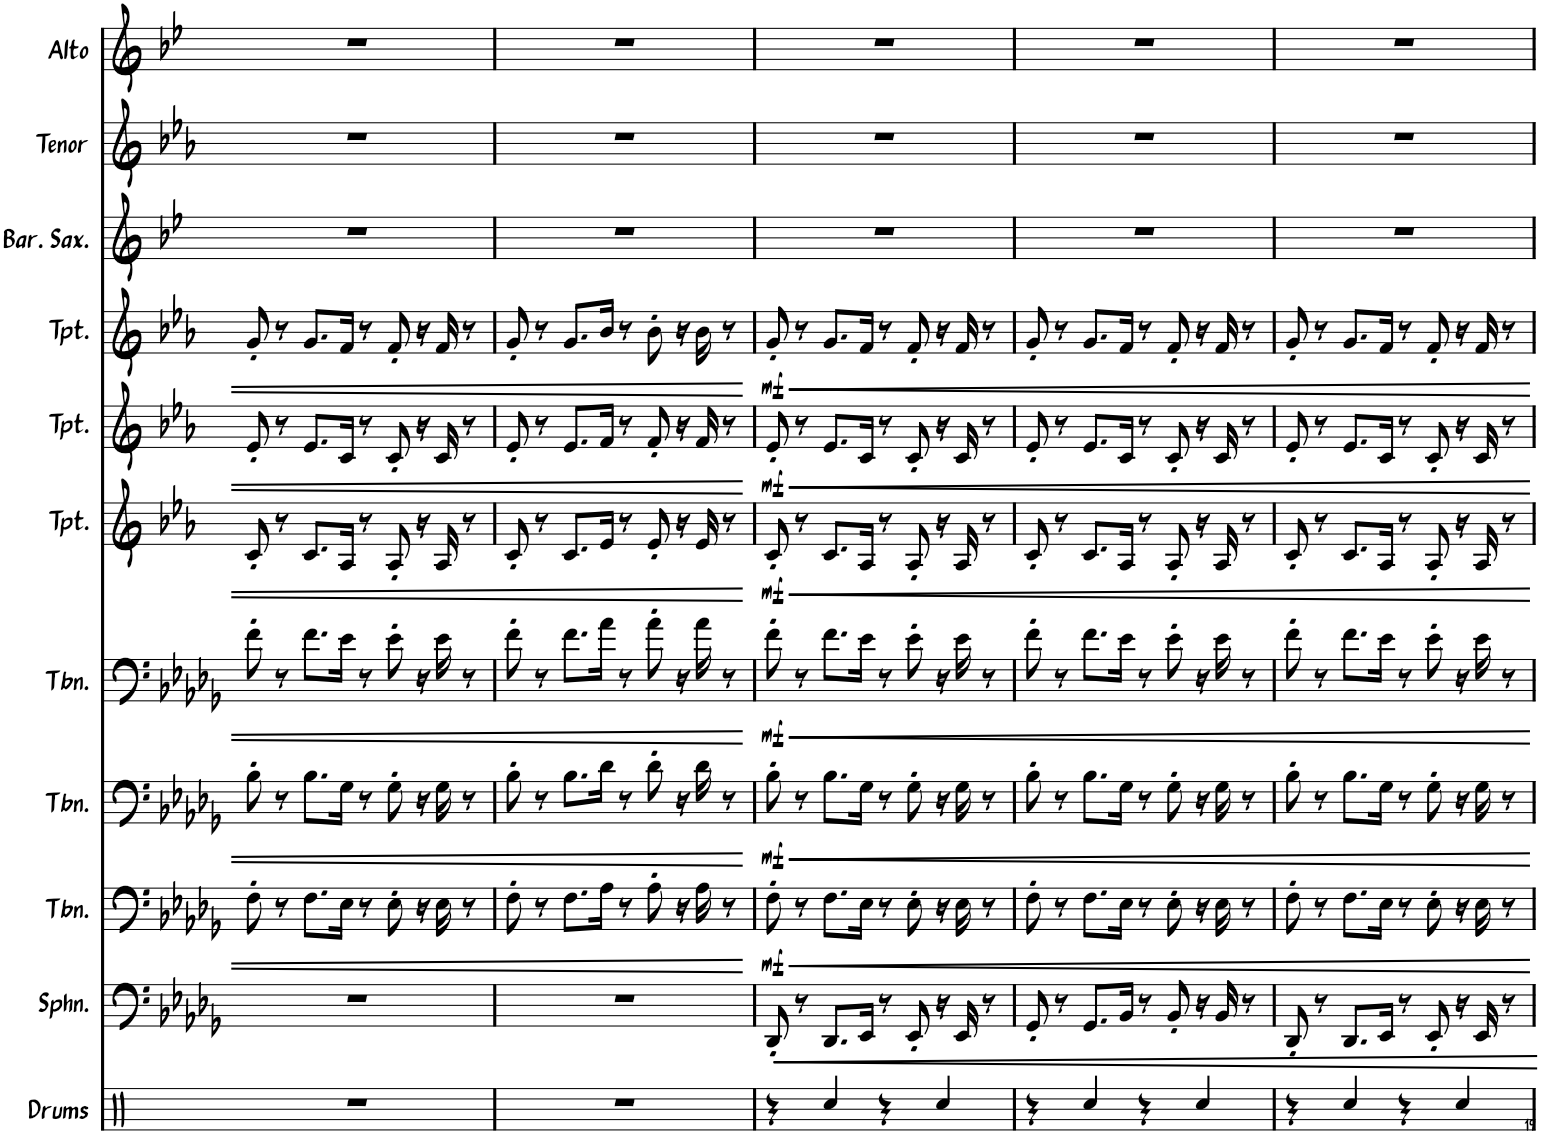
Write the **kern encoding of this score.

**kern	**kern	**kern	**dynam	**kern	**dynam	**kern	**dynam	**kern	**dynam	**kern	**dynam	**kern	**dynam	**kern	**kern	**kern
*part11	*part10	*part9	*part9	*part8	*part8	*part7	*part7	*part6	*part6	*part5	*part5	*part4	*part4	*part3	*part2	*part1
*staff11	*staff10	*staff9	*staff9	*staff8	*staff8	*staff7	*staff7	*staff6	*staff6	*staff5	*staff5	*staff4	*staff4	*staff3	*staff2	*staff1
*I"Drums	*I"Sousaphone	*I"Trombone	*	*I"Trombone	*	*I"Trombone	*	*I"Trumpet	*	*I"Trumpet	*	*I"Trumpet	*	*I"Baritone Saxophone	*I"Tenor Sax	*I"Alto Sax
*I'Drums	*I'Sphn.	*I'Tbn.	*	*I'Tbn.	*	*I'Tbn.	*	*I'Tpt.	*	*I'Tpt.	*	*I'Tpt.	*	*I'Bar. Sax.	*I'Tenor	*I'Alto
!!LO:PB:g=z
*clefX	*clefF4	*clefF4	*	*clefF4	*	*clefF4	*	*clefG2	*	*clefG2	*	*clefG2	*	*clefG2	*clefG2	*clefG2
*	*	*	*	*	*	*	*	*Trd1c2	*	*Trd1c2	*	*Trd1c2	*	*Trd12c21	*Trd8c14	*Trd5c9
*k[]	*k[b-e-a-d-g-]	*k[b-e-a-d-g-]	*	*k[b-e-a-d-g-]	*	*k[b-e-a-d-g-]	*	*k[b-e-a-]	*	*k[b-e-a-]	*	*k[b-e-a-]	*	*k[b-e-]	*k[b-e-a-]	*k[b-e-]
*M4/4	*M4/4	*M4/4	*	*M4/4	*	*M4/4	*	*M4/4	*	*M4/4	*	*M4/4	*	*M4/4	*M4/4	*M4/4
=71	=71	=71	=71	=71	=71	=71	=71	=71	=71	=71	=71	=71	=71	=71	=71	=71
1r	1r	8F'\	.	8B-'\	.	8f'\	.	8c'/	.	8e-'/	.	8g'/	.	1r	1r	1r
.	.	8r	.	8r	.	8r	.	8r	.	8r	.	8r	.	.	.	.
.	.	8.F\L	.	8.B-\L	.	8.f\L	.	8.c/L	.	8.e-/L	.	8.g/L	.	.	.	.
.	.	16E-\Jk	.	16G-\Jk	.	16e-\Jk	.	16A-/Jk	.	16c/Jk	.	16f/Jk	.	.	.	.
.	.	8r	.	8r	.	8r	.	8r	.	8r	.	8r	.	.	.	.
.	.	8E-'\	.	8G-'\	.	8e-'\	.	8A-'/	.	8c'/	.	8f'/	.	.	.	.
.	.	16r	.	16r	.	16r	.	16r	.	16r	.	16r	.	.	.	.
.	.	16E-\	.	16G-\	.	16e-\	.	16A-/	.	16c/	.	16f/	.	.	.	.
.	.	8r	.	8r	.	8r	.	8r	.	8r	.	8r	.	.	.	.
=72	=72	=72	=72	=72	=72	=72	=72	=72	=72	=72	=72	=72	=72	=72	=72	=72
1r	1r	8F'\	.	8B-'\	.	8f'\	.	8c'/	.	8e-'/	.	8g'/	.	1r	1r	1r
.	.	8r	.	8r	.	8r	.	8r	.	8r	.	8r	.	.	.	.
.	.	8.F\L	.	8.B-\L	.	8.f\L	.	8.c/L	.	8.e-/L	.	8.g/L	.	.	.	.
.	.	16A-\Jk	.	16d-\Jk	.	16a-\Jk	.	16e-/Jk	.	16f/Jk	.	16b-/Jk	.	.	.	.
.	.	8r	.	8r	.	8r	.	8r	.	8r	.	8r	.	.	.	.
.	.	8A-'\	.	8d-'\	.	8a-'\	.	8e-'/	.	8f'/	.	8b-'\	.	.	.	.
.	.	16r	.	16r	.	16r	.	16r	.	16r	.	16r	.	.	.	.
.	.	16A-\	.	16d-\	.	16a-\	.	16e-/	.	16f/	.	16b-\	.	.	.	.
.	.	8r	.	8r	.	8r	.	8r	.	8r	.	8r	.	.	.	.
=73	=73	=73	=73	=73	=73	=73	=73	=73	=73	=73	=73	=73	=73	=73	=73	=73
!	!	!	!LO:DY:b	!	!LO:DY:b	!	!LO:DY:b	!	!LO:DY:b	!	!LO:DY:b	!	!LO:DY:b	!	!	!
4r	8DD-'/	8F'\	mf	8B-'\	mf	8f'\	mf	8c'/	mf	8e-'/	mf	8g'/	mf	1r	1r	1r
.	8r	8r	.	8r	.	8r	.	8r	.	8r	.	8r	.	.	.	.
4Rcc/	8.DD-/L	8.F\L	.	8.B-\L	.	8.f\L	.	8.c/L	.	8.e-/L	.	8.g/L	.	.	.	.
.	16EE-/Jk	16E-\Jk	.	16G-\Jk	.	16e-\Jk	.	16A-/Jk	.	16c/Jk	.	16f/Jk	.	.	.	.
4r	8r	8r	.	8r	.	8r	.	8r	.	8r	.	8r	.	.	.	.
.	8EE-'/	8E-'\	.	8G-'\	.	8e-'\	.	8A-'/	.	8c'/	.	8f'/	.	.	.	.
4Rcc/	16r	16r	.	16r	.	16r	.	16r	.	16r	.	16r	.	.	.	.
.	16EE-/	16E-\	.	16G-\	.	16e-\	.	16A-/	.	16c/	.	16f/	.	.	.	.
.	8r	8r	.	8r	.	8r	.	8r	.	8r	.	8r	.	.	.	.
=74	=74	=74	=74	=74	=74	=74	=74	=74	=74	=74	=74	=74	=74	=74	=74	=74
4r	8GG-'/	8F'\	.	8B-'\	.	8f'\	.	8c'/	.	8e-'/	.	8g'/	.	1r	1r	1r
.	8r	8r	.	8r	.	8r	.	8r	.	8r	.	8r	.	.	.	.
4Rcc/	8.GG-/L	8.F\L	.	8.B-\L	.	8.f\L	.	8.c/L	.	8.e-/L	.	8.g/L	.	.	.	.
.	16BB-/Jk	16E-\Jk	.	16G-\Jk	.	16e-\Jk	.	16A-/Jk	.	16c/Jk	.	16f/Jk	.	.	.	.
4r	8r	8r	.	8r	.	8r	.	8r	.	8r	.	8r	.	.	.	.
.	8BB-'/	8E-'\	.	8G-'\	.	8e-'\	.	8A-'/	.	8c'/	.	8f'/	.	.	.	.
4Rcc/	16r	16r	.	16r	.	16r	.	16r	.	16r	.	16r	.	.	.	.
.	16BB-/	16E-\	.	16G-\	.	16e-\	.	16A-/	.	16c/	.	16f/	.	.	.	.
.	8r	8r	.	8r	.	8r	.	8r	.	8r	.	8r	.	.	.	.
=75	=75	=75	=75	=75	=75	=75	=75	=75	=75	=75	=75	=75	=75	=75	=75	=75
4r	8DD-'/	8F'\	.	8B-'\	.	8f'\	.	8c'/	.	8e-'/	.	8g'/	.	1r	1r	1r
.	8r	8r	.	8r	.	8r	.	8r	.	8r	.	8r	.	.	.	.
4Rcc/	8.DD-/L	8.F\L	.	8.B-\L	.	8.f\L	.	8.c/L	.	8.e-/L	.	8.g/L	.	.	.	.
.	16EE-/Jk	16E-\Jk	.	16G-\Jk	.	16e-\Jk	.	16A-/Jk	.	16c/Jk	.	16f/Jk	.	.	.	.
4r	8r	8r	.	8r	.	8r	.	8r	.	8r	.	8r	.	.	.	.
.	8EE-'/	8E-'\	.	8G-'\	.	8e-'\	.	8A-'/	.	8c'/	.	8f'/	.	.	.	.
4Rcc/	16r	16r	.	16r	.	16r	.	16r	.	16r	.	16r	.	.	.	.
.	16EE-/	16E-\	.	16G-\	.	16e-\	.	16A-/	.	16c/	.	16f/	.	.	.	.
.	8r	8r	.	8r	.	8r	.	8r	.	8r	.	8r	.	.	.	.
=	=	=	=	=	=	=	=	=	=	=	=	=	=	=	=	=
*-	*-	*-	*-	*-	*-	*-	*-	*-	*-	*-	*-	*-	*-	*-	*-	*-
